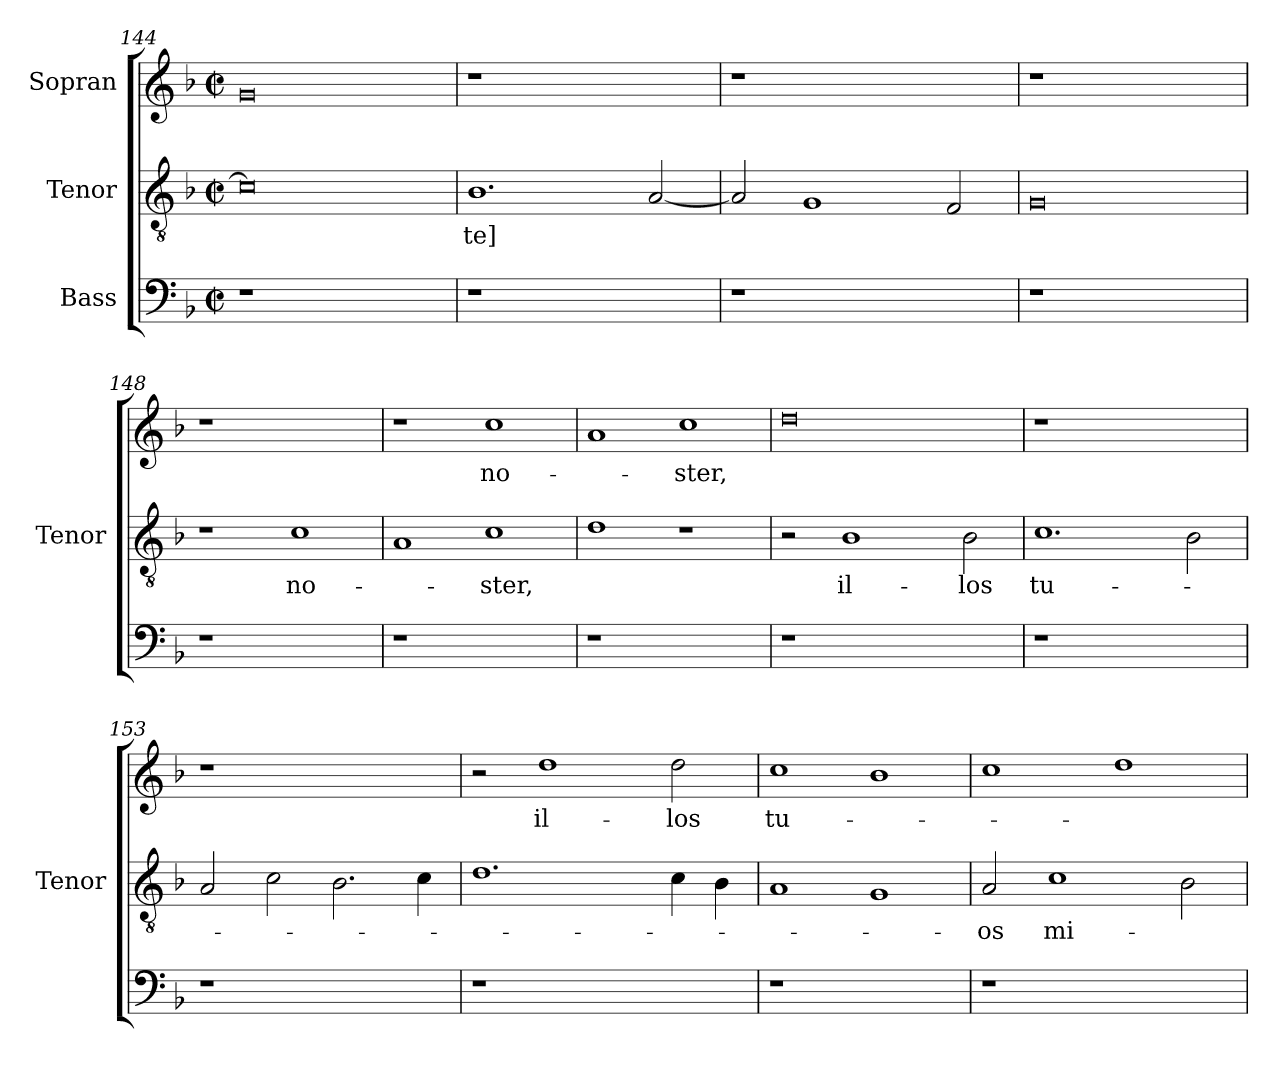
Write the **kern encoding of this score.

**kern	**kern	**text	**kern	**text
*part3	*part2	*part2	*part1	*part1
*staff3	*staff2	*staff2	*staff1	*staff1
*I"Bass	*I"Tenor	*	*I"Sopran	*
*	*I'Tenor	*	*	*
*clefF4	*clefGv2	*	*clefG2	*
*	*ITrd7c12	*	*	*
*k[b-]	*k[b-]	*	*k[b-]	*
*F:	*F:	*	*F:	*
*M2/2	*M2/2	*	*M2/2	*
*met(c|)	*met(c|)	*	*met(c|)	*
=144	=144	=144	=144	=144
!LO:N:vis=1	!	!	!	!
1r	0Ci]	.	0gi	.
1ryy	.	.	.	.
!!LO:LB:g=z
=145	=145	=145	=145	=145
!LO:N:vis=1	!	!	!	!
!	!	!LO:LY:b:color=#000000	!LO:N:vis=1	!
1r	1.BB-i	-te]	1r	.
1ryy	.	.	1ryy	.
.	[<2AAi/	.	.	.
=146	=146	=146	=146	=146
!LO:N:vis=1	!	!	!LO:N:vis=1	!
1r	2AAi/]	.	1r	.
.	1GGi	.	.	.
1ryy	.	.	1ryy	.
.	2FFi/	.	.	.
=147	=147	=147	=147	=147
!LO:N:vis=1	!	!	!LO:N:vis=1	!
1r	0GGi	.	1r	.
1ryy	.	.	1ryy	.
=148	=148	=148	=148	=148
!LO:N:vis=1	!	!	!LO:N:vis=1	!
1r	1r	.	1r	.
!	!	!LO:LY:b:color=#000000	!	!
1ryy	1Ci	no-	1ryy	.
=149	=149	=149	=149	=149
!LO:N:vis=1	!	!	!	!
1r	1AAi	.	1r	.
!	!	!LO:LY:b:color=#000000	!	!
!	!	!	!	!LO:LY:b:color=#000000
1ryy	1Ci	-ster,	1cci	no-
=150	=150	=150	=150	=150
!LO:N:vis=1	!	!	!	!
1r	1Di	.	1ai	.
!	!	!	!	!LO:LY:b:color=#000000
1ryy	1r	.	1cci	-ster,
=151	=151	=151	=151	=151
!LO:N:vis=1	!	!	!	!
1r	2r	.	0ddi	.
!	!	!LO:LY:b:color=#000000	!	!
.	1BB-i	il-	.	.
1ryy	.	.	.	.
!	!	!LO:LY:b:color=#000000	!	!
.	2BB-i\	-los	.	.
=152	=152	=152	=152	=152
!LO:N:vis=1	!	!	!	!
!	!	!LO:LY:b:color=#000000	!LO:N:vis=1	!
1r	1.Ci	tu-	1r	.
1ryy	.	.	1ryy	.
.	2BB-i\	.	.	.
!!LO:LB:g=z
=153	=153	=153	=153	=153
!LO:N:vis=1	!	!	!LO:N:vis=1	!
1r	2AAi/	.	1r	.
.	2Ci\	.	.	.
1ryy	2.BB-i\	.	1ryy	.
.	4Ci\	.	.	.
=154	=154	=154	=154	=154
!LO:N:vis=1	!	!	!	!
1r	1.Di	.	2r	.
!	!	!	!	!LO:LY:b:color=#000000
.	.	.	1ddi	il-
1ryy	.	.	.	.
!	!	!	!	!LO:LY:b:color=#000000
.	4Ci\	.	2ddi\	-los
.	4BB-i\	.	.	.
=155	=155	=155	=155	=155
!LO:N:vis=1	!	!	!	!
!	!	!	!	!LO:LY:b:color=#000000
1r	1AAi	.	1cci	tu-
1ryy	1GGi	.	1b-i	.
=156	=156	=156	=156	=156
!LO:N:vis=1	!	!	!	!
!	!	!LO:LY:b:color=#000000	!	!
1r	2AAi/	-os	1cci	.
!	!	!LO:LY:b:color=#000000	!	!
.	1Ci	mi-	.	.
1ryy	.	.	1ddi	.
.	2BB-i\	.	.	.
=	=	=	=	=
*-	*-	*-	*-	*-
